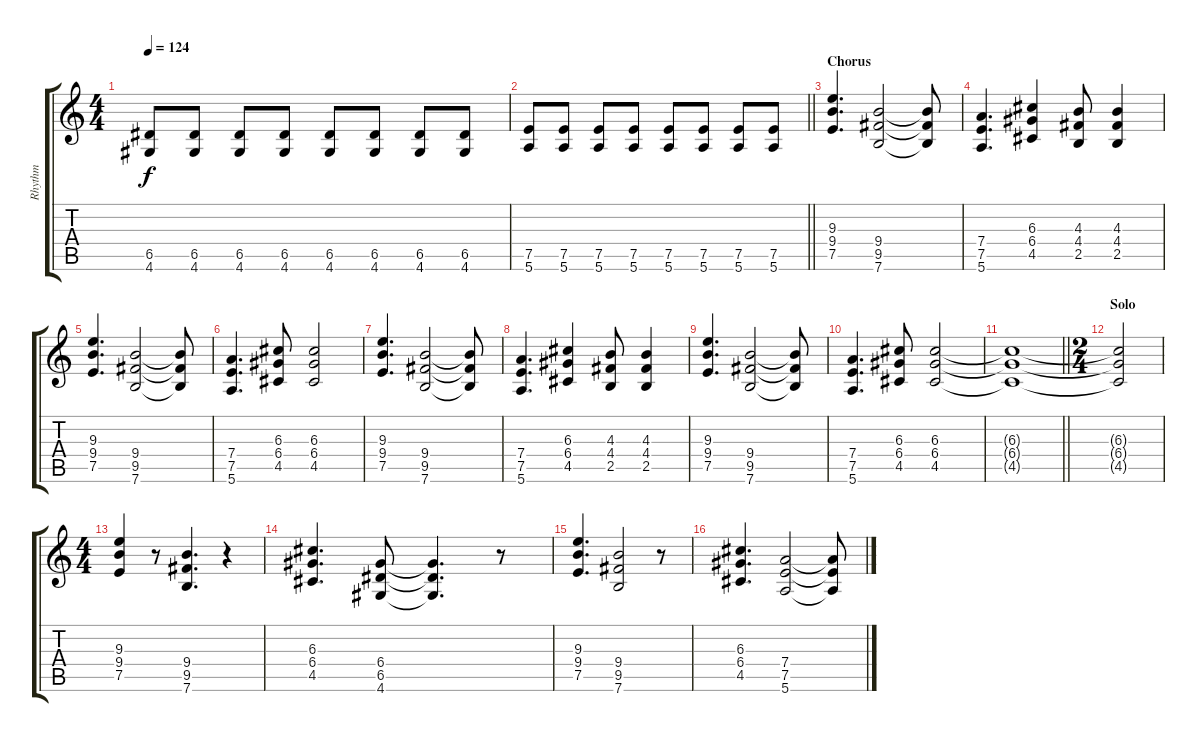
\track ("Rhythm" "Rhythm") {instrument distortionguitar}
\staff {score tabs}
\tuning (E4 B3 G3 D3 A2 E2) {hide}
\ts (4 4)
\tempo 124
\clef g2
\ks c
(6.5 4.6).8{dy f} (6.5 4.6).8 (6.5 4.6).8 (6.5 4.6).8 (6.5 4.6).8 (6.5 4.6).8 (6.5 4.6).8 (6.5 4.6).8 |
\barLineRight lightlight
(7.5 5.6).8 (7.5 5.6).8 (7.5 5.6).8 (7.5 5.6).8 (7.5 5.6).8 (7.5 5.6).8 (7.5 5.6).8 (7.5 5.6).8 |
\section ("" "Chorus")
(9.3 9.4 7.5).4{d} (9.4 9.5 7.6).2 (9.4{t} 9.5{t} 7.6{t}).8 |
(7.4 7.5 5.6).4{d} (6.3 6.4 4.5).4 (4.3 4.4 2.5).8 (4.3 4.4 2.5).4 |
(9.3 9.4 7.5).4{d} (9.4 9.5 7.6).2 (9.4{t} 9.5{t} 7.6{t}).8 |
(7.4 7.5 5.6).4{d} (6.3 6.4 4.5).8 (6.3 6.4 4.5).2 |
(9.3 9.4 7.5).4{d} (9.4 9.5 7.6).2 (9.4{t} 9.5{t} 7.6{t}).8 |
(7.4 7.5 5.6).4{d} (6.3 6.4 4.5).4 (4.3 4.4 2.5).8 (4.3 4.4 2.5).4 |
(9.3 9.4 7.5).4{d} (9.4 9.5 7.6).2 (9.4{t} 9.5{t} 7.6{t}).8 |
(7.4 7.5 5.6).4{d} (6.3 6.4 4.5).8 (6.3 6.4 4.5).2 |
\barLineRight lightlight
(6.3{t} 6.4{t} 4.5{t}).1 |
\ts (2 4)
\section ("" "Solo")
(6.3{t} 6.4{t} 4.5{t}).2 |
\ts (4 4)
(9.3 9.4 7.5).4{volume 11} r.8 (9.4 9.5 7.6).4{d} r.4 |
(6.3 6.4 4.5).4{d} (6.4 6.5 4.6).8 (6.4{t} 6.5{t} 4.6{t}).4{d} r.8 |
(9.3 9.4 7.5).4{d} (9.4 9.5 7.6).2 r.8 |
(6.3 6.4 4.5).4{d} (7.4 7.5 5.6).2 (7.4{t} 7.5{t} 5.6{t}).8
